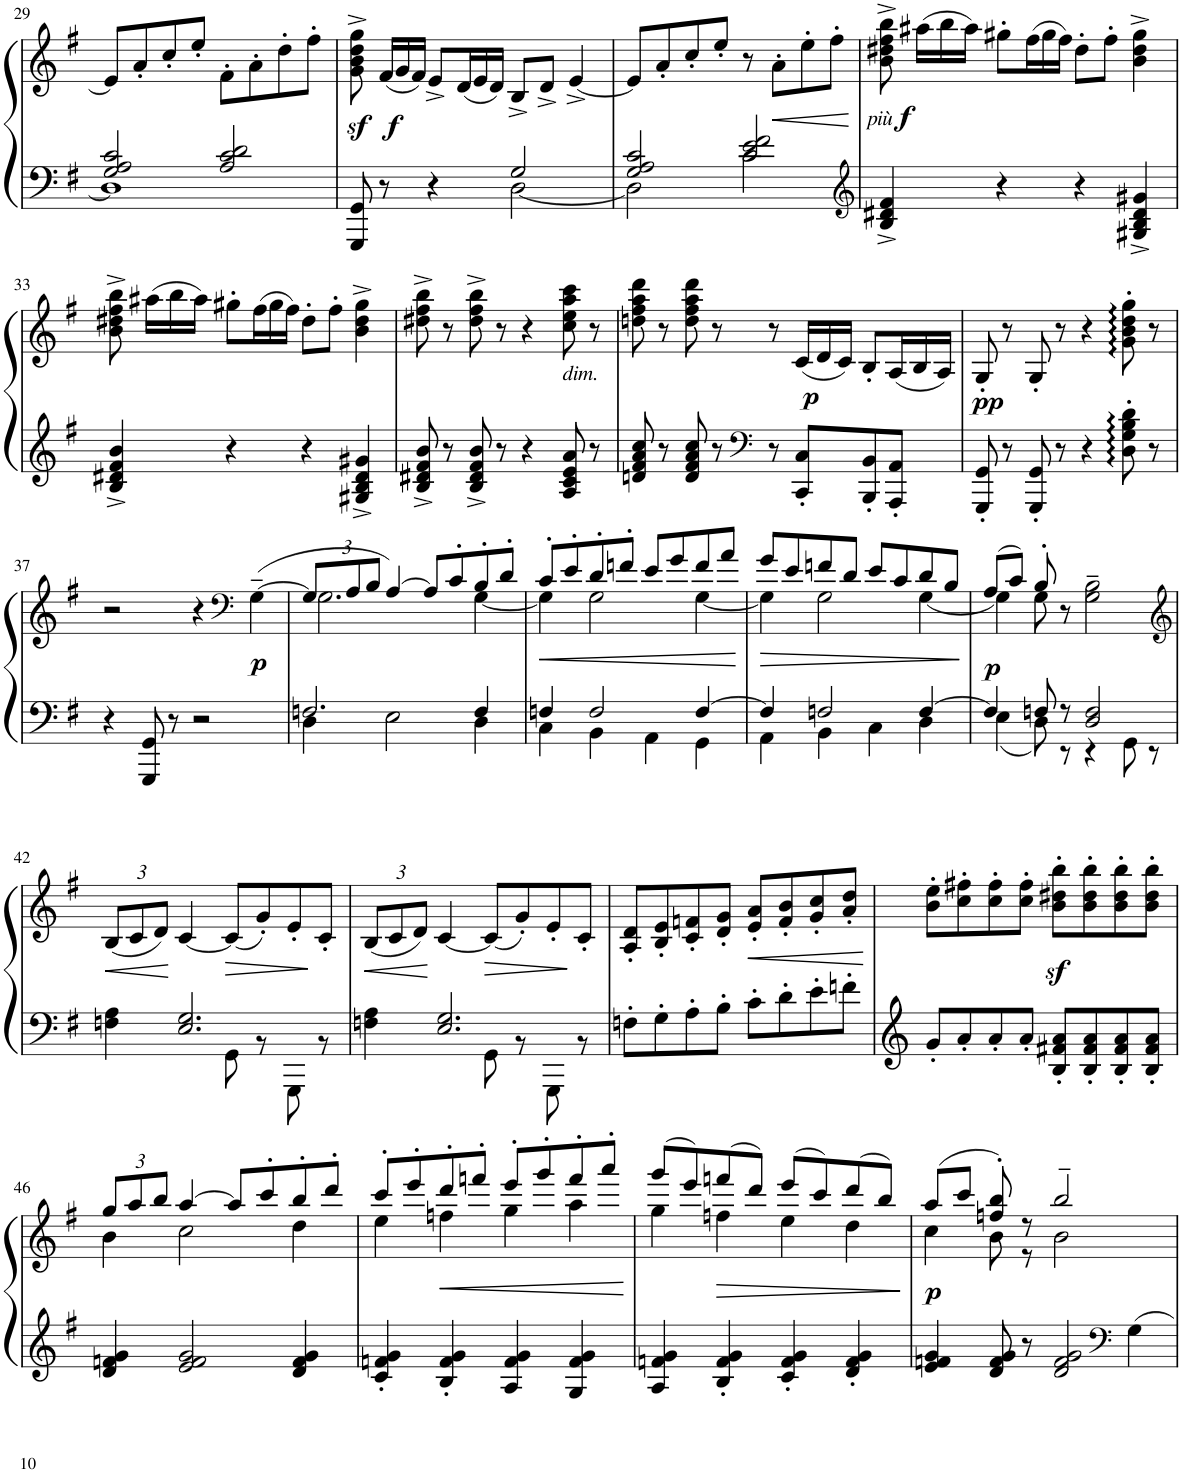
**kern	**kern	**dynam
*part1	*part1	*part1
*staff2	*staff1	*staff1/2
*I"Piano	*	*
*I'Pno.	*	*
!!LO:PB:g=z
*clefF4	*clefG2	*
*k[f#]	*k[f#]	*
*M4/4	*M4/4	*
*met(c)	*met(c)	*
=29	=29	=29
*^	*	*
2G/ 2A/ 2c/	1D]	8e/L]	.
.	.	8a'/	.
.	.	8cc'/	.
.	.	8ee'/J	.
2A/ 2c/ 2d/	.	8f#'\L	.
.	.	8a'\	.
.	.	8dd'\	.
.	.	8ff#'\J	.
=30	=30	=30	=30
8GGG/ 8GG/	2ryy	8g\z<^ 8b\z<^ 8dd\z<^ 8gg\z<^	.
*	*	*Xbrackettup	*
!	!	!	!LO:DY:b
8r	.	(24f#/LL	f
.	.	24g/	.
.	.	24f#/JJ)	.
4r	.	8e^/L	.
.	.	(24d/L	.
.	.	24e/	.
.	.	24d/JJ)	.
2G/	[2D\	8B^/L	.
.	.	8d^/J	.
.	.	[4e^/	.
=31	=31	=31	=31
2G/ 2A/ 2c/	2D\]	8e/L]	.
.	.	8a'/	.
.	.	8cc'/	.
.	.	8ee'/J	.
2c/ 2e/ 2f#/	2c\	8r	.
!	!	!	!LO:HP:b
.	.	8a'\L	<
.	.	8ee'\	.
.	.	8ff#'\J	.
*v	*v	*	*
=32	=32	=32
*clefG2	*	*
!	!	!LO:DY:b
!	!	!LO:DY:n=1:b
4B/^ 4d#X/^ 4f#/^	8b\^ 8dd#X\^ 8ff#\^ 8bb\^	other-dynamics f
.	(24aa#X\LL	.
.	24bb\	.
.	24aa#\JJ)	.
4r	8gg#X'\L	.
.	(24ff#\L	.
.	24gg#\	.
.	24ff#\JJ)	.
4r	8dd#'\L	.
.	8ff#'\J	.
4G#X/^ 4B/^ 4d#/^ 4g#X/^	4b\^ 4dd#\^ 4gg#\^	.
!!LO:LB:g=z
=33	=33	=33
4B/^ 4d#X/^ 4f#/^ 4b/^	8b\^ 8dd#X\^ 8ff#\^ 8bb\^	.
.	(24aa#X\LL	.
.	24bb\	.
.	24aa#\JJ)	.
4r	8gg#X'\L	.
.	(24ff#\L	.
.	24gg#\	.
.	24ff#\JJ)	.
4r	8dd#'\L	.
.	8ff#'\J	.
4G#X/^ 4B/^ 4d#/^ 4g#X/^	4b\^ 4dd#\^ 4gg#\^	.
=34	=34	=34
8B/^ 8d#X/^ 8f#/^ 8b/^	8dd#X\^ 8ff#\^ 8bb\^	.
8r	8r	.
8B/^ 8d#/^ 8f#/^ 8b/^	8dd#\^ 8ff#\^ 8bb\^	.
8r	8r	.
4r	4r	.
!	!LO:TX:b:i:t=dim.	!
8A/ 8c/ 8e/ 8a/	8cc\ 8ee\ 8aa\ 8ccc\	.
8r	8r	.
=35	=35	=35
8dn/ 8f#/ 8a/ 8cc/	8ddn\ 8ff#\ 8aa\ 8ddd\	.
8r	8r	.
8d/ 8f#/ 8a/ 8cc/	8dd\ 8ff#\ 8aa\ 8ddd\	.
8r	8r	.
*clefF4	*	*
8r	8r	.
!	!	!LO:DY:b
8CC/' 8C/'L	(24c/LL	p
.	24d/	.
.	24c/JJ)	.
8BBB/' 8BB/'	8B'/L	.
8AAA/' 8AA/'J	(24A/L	.
.	24B/	.
.	24A/JJ)	.
=36	=36	=36
!	!	!LO:DY:b
8GGG/' 8GG/'	8G'/	pp
8r	8r	.
8GGG/' 8GG/'	8G'/	.
8r	8r	.
4r	4r	.
8D\' 8G\' 8B\' 8d\'	8g\' 8b\' 8dd\' 8gg\'	.
8r	8r	.
!!LO:LB:g=z
=37	=37	=37
4r	2r	.
8GGG/ 8GG/	.	.
8r	.	.
2r	4r	.
*	*clefF4	*
!	!	!LO:DY:b
.	([4G~\	p
=38	=38	=38
*^	*^	*
2.Fn/	4D\	12G/L]	2.G\	.
.	.	12A/	.	.
.	.	12B/J	.	.
.	2E\	[4A/)	.	.
.	.	8A/L]	.	.
.	.	8c'/	.	.
4F/	4D\	8B'/	[4G\	.
.	.	8d'/J	.	.
=39	=39	=39	=39	=39
!	!	!	!	!LO:HP:b
4Fn/	4C\	8c'/L	4G\]	<
.	.	8e'/	.	.
2F/	4BB\	8d'/	2G\	.
.	.	8fn'/J	.	.
.	4AA\	8e'/L	.	.
.	.	8g'/	.	.
[4F/	4GG\	8f'/	[4G\	.
.	.	8a'/J	.	.
*v	*v	*	*	*
*	*v	*v	*
.	.	[
=40	=40	=40
*^	*	*
!	!	!	!LO:HP:b
*	*	*^	*
4F/]	4AA\	8g'/L	4G\]	>
.	.	8e'/	.	.
2Fn/	4BB\	8fn'/	2G\	.
.	.	8d'/J	.	.
.	4C\	8e'/L	.	.
.	.	8c'/	.	.
[4F/	4D\	8d'/	[4G\	.
.	.	8B'/J	.	.
*v	*v	*	*	*
*	*v	*v	*
.	.	[
=41	=41	=41
*^	*^	*
!	!	!	!	!LO:DY:b
4F/]	4E\	(8A/L	4G\]	p
.	.	8c/J)	.	.
8Fn/	8D\	8B'/	8G\	.
8r	8r	8r	2ryy	.
2D/ 2F/	4r	2G\~ 2B\~	.	.
.	8GG\	.	.	.
.	8r	.	8ryy	.
*	*	*v	*v	*
!!LO:LB:g=z
=42	=42	=42	=42
*	*	*clefG2	*
*	*	*^	*
!	!	!	!	!LO:HP:b
*	*	*v	*v	*
4Fn\ 4A\	2ryy	(12B/L	<
.	.	12c/	.
.	.	12d/J)	.
2.E/ 2.G/	.	[4c/	]
!	!	!	!LO:HP:b
.	8GG\	(8c/L]	>
.	8r	8g'/)	.
.	8GGG\	8e'/	.
.	8r	8c'/J	[
=43	=43	=43	=43
!	!	!	!LO:HP:b
4Fn\ 4A\	2ryy	(12B/L	<
.	.	12c/	.
.	.	12d/J)	.
2.E/ 2.G/	.	[4c/	]
!	!	!	!LO:HP:b
.	8GG\	(8c/L]	>
.	8r	8g'/)	.
.	8GGG\	8e'/	.
.	8r	8c'/J	[
*v	*v	*	*
=44	=44	=44
8Fn'\L	8A/' 8d/'L	.
8G'\	8B/' 8e/'	.
8A'\	8c/' 8fn/'	.
8B'\J	8d/' 8g/'J	.
!	!	!LO:HP:b
8c'\L	8e/' 8a/'L	<
8d'\	8f/' 8b/'	.
8e'\	8g/' 8cc/'	.
8fn'\J	8a/' 8dd/'J	.
.	.	]
=45	=45	=45
8g'/L	8b\' 8ee\'L	.
8a'/	8cc\' 8ff#X\'	.
8a'/	8cc\' 8ff#\'	.
8a'/J	8cc\' 8ff#\'J	.
8B/' 8f#X/' 8a/'L	8b\z<' 8dd#X\z<' 8bb\z<'L	.
8B/' 8f#/' 8a/'	8b\' 8dd#\' 8bb\'	.
8B/' 8f#/' 8a/'	8b\' 8dd#\' 8bb\'	.
8B/' 8f#/' 8a/'J	8b\' 8dd#\' 8bb\'J	.
!!LO:LB:g=z
=46	=46	=46
*	*^	*
4d/ 4fn/ 4g/	12gg/L	4b\	.
.	12aa/	.	.
.	12bb/J	.	.
2e/ 2f/ 2g/	[4aa/	2cc\	.
.	8aa/L]	.	.
.	8ccc'/	.	.
4d/ 4f/ 4g/	8bb'/	4dd\	.
.	8ddd'/J	.	.
=47	=47	=47	=47
4c/' 4fn/' 4g/'	8ccc'/L	4ee\	.
.	8eee'/	.	.
!	!	!	!LO:HP:b
4B/' 4f/' 4g/'	8ddd'/	4ffn\	<
.	8fffn'/J	.	.
4A/' 4f/' 4g/'	8eee'/L	4gg\	.
.	8ggg'/	.	.
4G/' 4f/' 4g/'	8fff'/	4aa\	.
.	8aaa'/J	.	.
*	*v	*v	*
.	.	[
=48	=48	=48
*	*^	*
4A/' 4fn/' 4g/'	(8ggg/L	4gg\	.
.	8eee/)	.	.
4B/' 4f/' 4g/'	(8fffn/	4ffn\	.
.	8ddd/J)	.	.
4c/' 4f/' 4g/'	(8eee/L	4ee\	.
.	8ccc/)	.	.
4d/' 4f/' 4g/'	(8ddd/	4dd\	.
.	8bb/J)	.	.
*	*v	*v	*
.	.	[
=49	=49	=49
*^	*^	*
!	!	!	!	!LO:DY:b
4e/ 4fn/ 4g/	2.ryy	(8aa/L	4cc\	p
.	.	8ccc/J	.	.
8d/ 8f/ 8g/	.	8ffn/' 8bb/')	8b\	.
8r	.	8r	8r	.
2d/ 2f/ 2g/	.	2bb~/	2b\	.
*clefF4	*	*	*	*
.	4G\	.	.	.
*v	*v	*	*	*
*	*v	*v	*
=	=	=
*-	*-	*-
